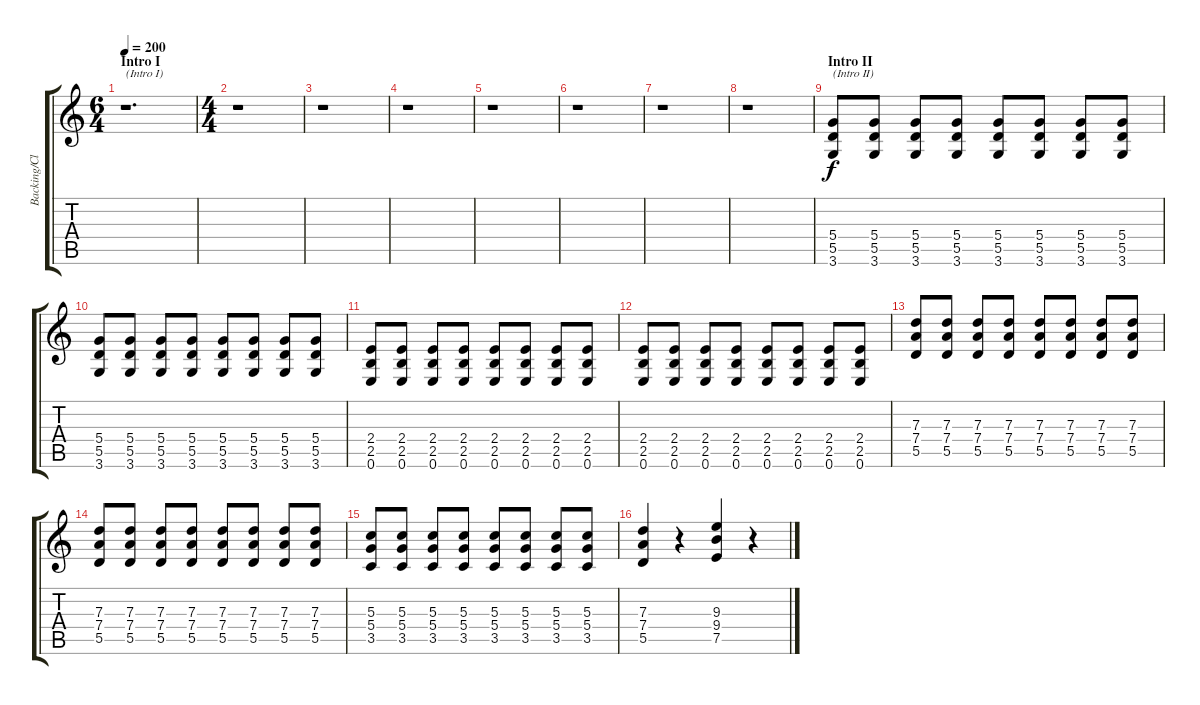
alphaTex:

\track ("Backing/Clean Guitar" "Backing/Cl") {instrument distortionguitar}
\staff {score tabs}
\tuning (E4 B3 G3 D3 A2 E2) {hide}
\ts (6 4)
\section ("" "Intro I")
\tempo 200
\clef g2
\ks c
r.1{d txt "(Intro I)" dy f instrument distortionguitar} |
\ts (4 4)
r.1 |
r.1 |
r.1 |
r.1 |
r.1 |
r.1 |
r.1 |
\section ("" "Intro II")
(5.4 5.5 3.6).8{txt "(Intro II)"} (5.4 5.5 3.6).8 (5.4 5.5 3.6).8 (5.4 5.5 3.6).8 (5.4 5.5 3.6).8 (5.4 5.5 3.6).8 (5.4 5.5 3.6).8 (5.4 5.5 3.6).8 |
(5.4 5.5 3.6).8 (5.4 5.5 3.6).8 (5.4 5.5 3.6).8 (5.4 5.5 3.6).8 (5.4 5.5 3.6).8 (5.4 5.5 3.6).8 (5.4 5.5 3.6).8 (5.4 5.5 3.6).8 |
(2.4 2.5 0.6).8 (2.4 2.5 0.6).8 (2.4 2.5 0.6).8 (2.4 2.5 0.6).8 (2.4 2.5 0.6).8 (2.4 2.5 0.6).8 (2.4 2.5 0.6).8 (2.4 2.5 0.6).8 |
(2.4 2.5 0.6).8 (2.4 2.5 0.6).8 (2.4 2.5 0.6).8 (2.4 2.5 0.6).8 (2.4 2.5 0.6).8 (2.4 2.5 0.6).8 (2.4 2.5 0.6).8 (2.4 2.5 0.6).8 |
(7.3 7.4 5.5).8 (7.3 7.4 5.5).8 (7.3 7.4 5.5).8 (7.3 7.4 5.5).8 (7.3 7.4 5.5).8 (7.3 7.4 5.5).8 (7.3 7.4 5.5).8 (7.3 7.4 5.5).8 |
(7.3 7.4 5.5).8 (7.3 7.4 5.5).8 (7.3 7.4 5.5).8 (7.3 7.4 5.5).8 (7.3 7.4 5.5).8 (7.3 7.4 5.5).8 (7.3 7.4 5.5).8 (7.3 7.4 5.5).8 |
(5.3 5.4 3.5).8 (5.3 5.4 3.5).8 (5.3 5.4 3.5).8 (5.3 5.4 3.5).8 (5.3 5.4 3.5).8 (5.3 5.4 3.5).8 (5.3 5.4 3.5).8 (5.3 5.4 3.5).8 |
(7.3 7.4 5.5).4 r.4 (9.3 9.4 7.5).4 r.4
